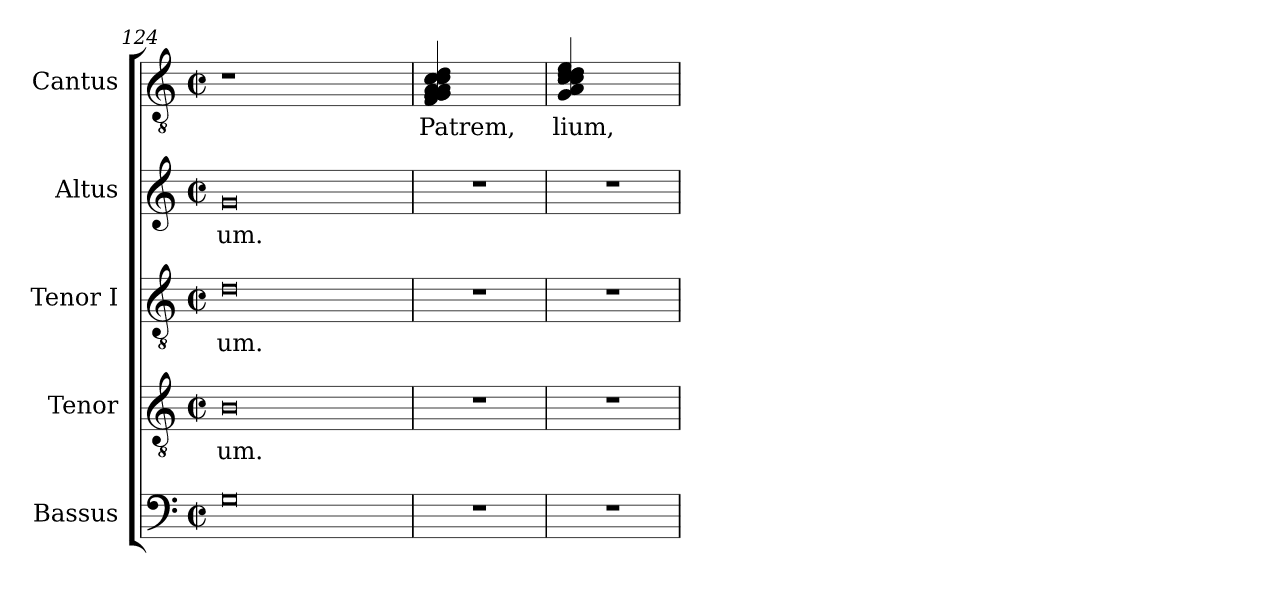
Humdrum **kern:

**kern	**kern	**text	**kern	**text	**kern	**text	**kern	**text
*part5	*part4	*part4	*part3	*part3	*part2	*part2	*part1	*part1
*staff5	*staff4	*staff4	*staff3	*staff3	*staff2	*staff2	*staff1	*staff1
*I"Bassus	*I"Tenor	*	*I"Tenor I	*	*I"Altus	*	*I"Cantus	*
*I'Bassus	*I'Tenor	*	*I'Tenor I	*	*I'Altus	*	*I'Cantus	*
*clefF4	*clefGv2	*	*clefGv2	*	*clefG2	*	*clefGv2	*
*M2/2	*M2/2	*	*M2/2	*	*M2/2	*	*M2/2	*
*met(c|)	*met(c|)	*	*met(c|)	*	*met(c|)	*	*met(c|)	*
=124	=124	=124	=124	=124	=124	=124	=124	=124
!	!	!LO:LY:b:cj	!	!LO:LY:b:cj	!	!LO:LY:b:cj	!	!
0G	0B	-um.	0d	um.	0g	-um.	1r	.
.	.	.	.	.	.	.	1ryy	.
!!LO:PB:g=z
=125	=125	=125	=125	=125	=125!	=125	=125	=125
!	!	!	!	!	!	!	!	!LO:LY:b
1r	1r	.	1r	.	1r	.	(>(>(>4G/ 4A/ 4G/ 4F/ 4G/ 4A/ 4G/ 4c/ 4d/ 4c/ 4c/	Patrem,
.	.	.	.	.	.	.	2.ryy	.
=126	=126	=126	=126	=126	=126	=126	=126	=126
!	!	!	!	!	!	!	!	!LO:LY:b
1r	1r	.	1r	.	1r	.	(>4c/ 4G/ 4A/ 4c/ 4d/ 4c/ 4d/ 4e/ 4d/	-lium,
.	.	.	.	.	.	.	2.ryy	.
=	=	=	=	=	=	=	=	=
*-	*-	*-	*-	*-	*-	*-	*-	*-
